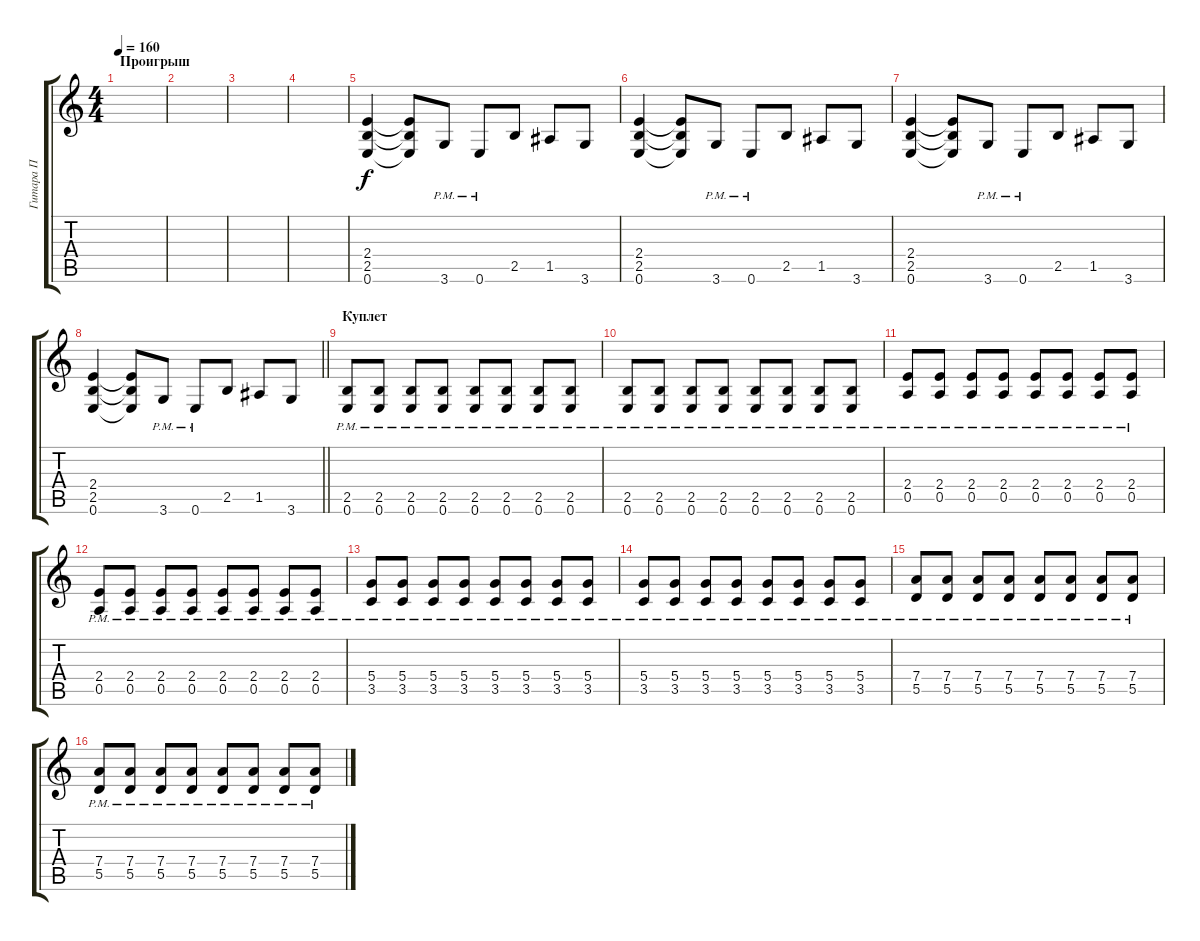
\track ("Гитара П" "Гитара П") {instrument overdrivenguitar}
\staff {score tabs}
\tuning (E4 B3 G3 D3 A2 E2) {hide}
\ts (4 4)
\section ("" "Проигрыш")
\tempo 160
\clef g2
\ks c
|
|
|
|
(2.4 2.5 0.6).4 (2.4{t} 2.5{t} 0.6{t}).8 3.6{pm}.8 0.6{pm}.8 2.5.8 1.5.8 3.6.8 |
(2.4 2.5 0.6).4 (2.4{t} 2.5{t} 0.6{t}).8 3.6{pm}.8 0.6{pm}.8 2.5.8 1.5.8 3.6.8 |
(2.4 2.5 0.6).4 (2.4{t} 2.5{t} 0.6{t}).8 3.6{pm}.8 0.6{pm}.8 2.5.8 1.5.8 3.6.8 |
\barLineRight lightlight
(2.4 2.5 0.6).4 (2.4{t} 2.5{t} 0.6{t}).8 3.6{pm}.8 0.6{pm}.8 2.5.8 1.5.8 3.6.8 |
\section ("" "Куплет")
(2.5{pm} 0.6{pm}).8 (2.5{pm} 0.6{pm}).8 (2.5{pm} 0.6{pm}).8 (2.5{pm} 0.6{pm}).8 (2.5{pm} 0.6{pm}).8 (2.5{pm} 0.6{pm}).8 (2.5{pm} 0.6{pm}).8 (2.5{pm} 0.6{pm}).8 |
(2.5{pm} 0.6{pm}).8 (2.5{pm} 0.6{pm}).8 (2.5{pm} 0.6{pm}).8 (2.5{pm} 0.6{pm}).8 (2.5{pm} 0.6{pm}).8 (2.5{pm} 0.6{pm}).8 (2.5{pm} 0.6{pm}).8 (2.5{pm} 0.6{pm}).8 |
(2.4{pm} 0.5{pm}).8 (2.4{pm} 0.5{pm}).8 (2.4{pm} 0.5{pm}).8 (2.4{pm} 0.5{pm}).8 (2.4{pm} 0.5{pm}).8 (2.4{pm} 0.5{pm}).8 (2.4{pm} 0.5{pm}).8 (2.4{pm} 0.5{pm}).8 |
(2.4{pm} 0.5{pm}).8 (2.4{pm} 0.5{pm}).8 (2.4{pm} 0.5{pm}).8 (2.4{pm} 0.5{pm}).8 (2.4{pm} 0.5{pm}).8 (2.4{pm} 0.5{pm}).8 (2.4{pm} 0.5{pm}).8 (2.4{pm} 0.5{pm}).8 |
(5.4{pm} 3.5{pm}).8 (5.4{pm} 3.5{pm}).8 (5.4{pm} 3.5{pm}).8 (5.4{pm} 3.5{pm}).8 (5.4{pm} 3.5{pm}).8 (5.4{pm} 3.5{pm}).8 (5.4{pm} 3.5{pm}).8 (5.4{pm} 3.5{pm}).8 |
(5.4{pm} 3.5{pm}).8 (5.4{pm} 3.5{pm}).8 (5.4{pm} 3.5{pm}).8 (5.4{pm} 3.5{pm}).8 (5.4{pm} 3.5{pm}).8 (5.4{pm} 3.5{pm}).8 (5.4{pm} 3.5{pm}).8 (5.4{pm} 3.5{pm}).8 |
(7.4{pm} 5.5{pm}).8 (7.4{pm} 5.5{pm}).8 (7.4{pm} 5.5{pm}).8 (7.4{pm} 5.5{pm}).8 (7.4{pm} 5.5{pm}).8 (7.4{pm} 5.5{pm}).8 (7.4{pm} 5.5{pm}).8 (7.4{pm} 5.5{pm}).8 |
(7.4{pm} 5.5{pm}).8 (7.4{pm} 5.5{pm}).8 (7.4{pm} 5.5{pm}).8 (7.4{pm} 5.5{pm}).8 (7.4{pm} 5.5{pm}).8 (7.4{pm} 5.5{pm}).8 (7.4{pm} 5.5{pm}).8 (7.4{pm} 5.5{pm}).8
